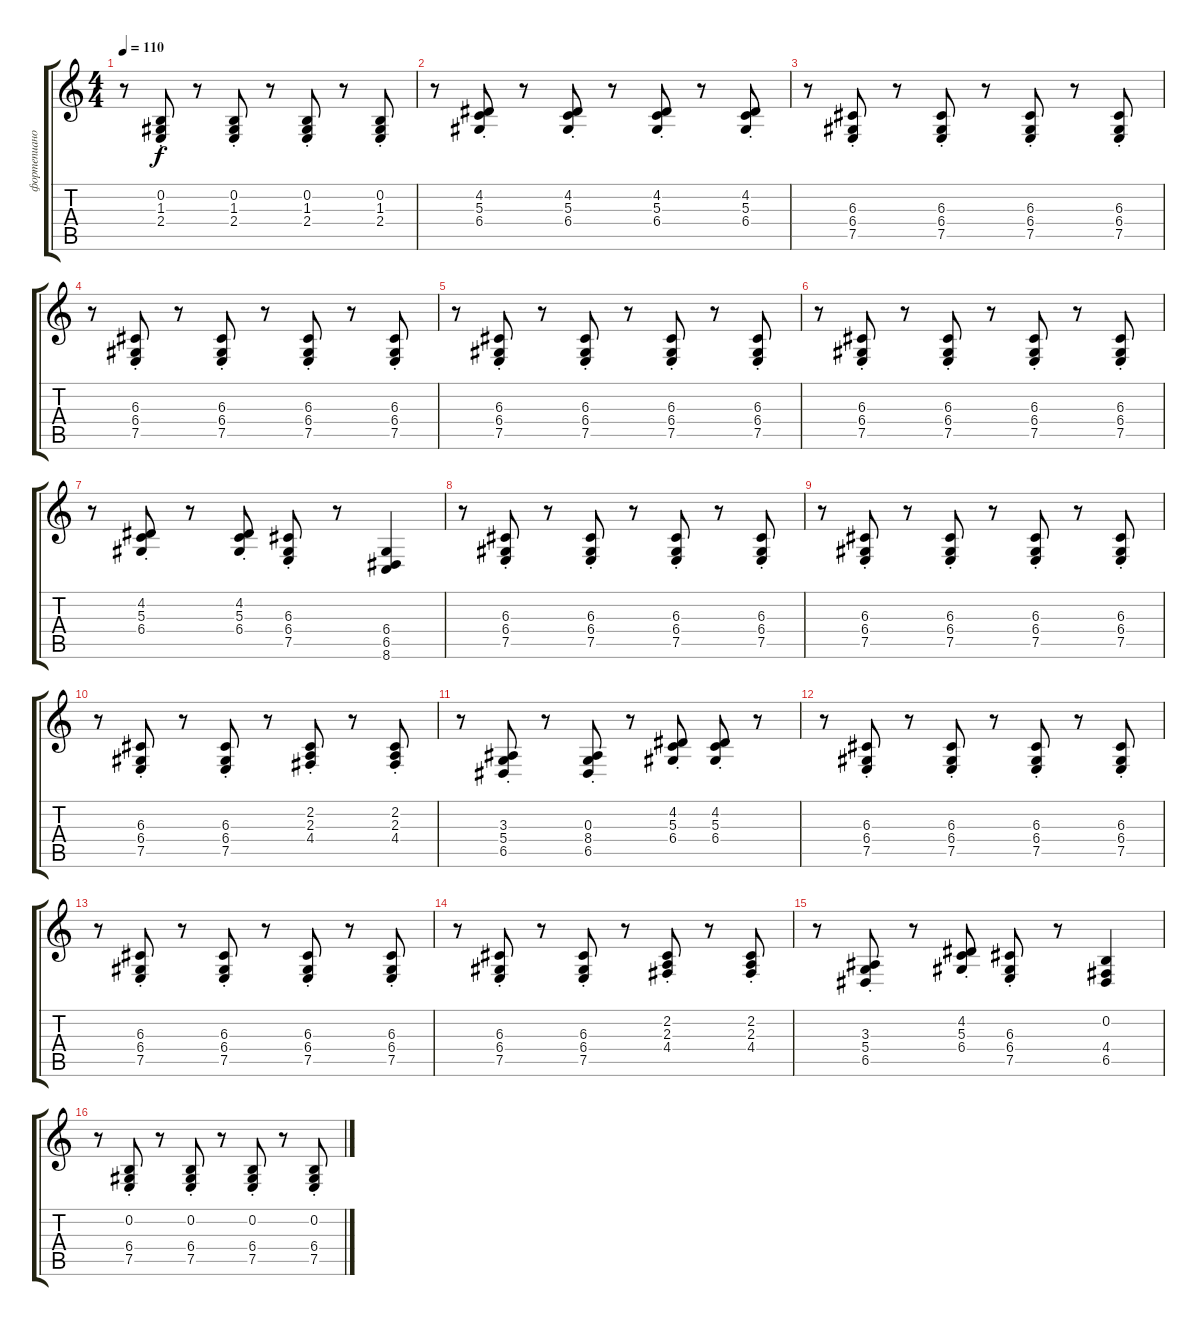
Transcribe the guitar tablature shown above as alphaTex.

\track ("фортепиано (аккорды)" "фортепиано") {instrument acousticgrandpiano}
\staff {score tabs}
\tuning (E4 B3 G3 D3 A2 E2) {hide}
\ts (4 4)
\tempo 110
\clef g2
\ks c
r.8{dy f} (0.2{st} 1.3{st} 2.4{st}).8 r.8 (0.2{st} 1.3{st} 2.4{st}).8 r.8 (0.2{st} 1.3{st} 2.4{st}).8 r.8 (0.2{st} 1.3{st} 2.4{st}).8 |
r.8 (4.2{st} 5.3{st} 6.4{st}).8 r.8 (4.2{st} 5.3{st} 6.4{st}).8 r.8 (4.2{st} 5.3{st} 6.4{st}).8 r.8 (4.2{st} 5.3{st} 6.4{st}).8 |
r.8 (6.3{st} 6.4{st} 7.5{st}).8 r.8 (6.3{st} 6.4{st} 7.5{st}).8 r.8 (6.3{st} 6.4{st} 7.5{st}).8 r.8 (6.3{st} 6.4{st} 7.5{st}).8 |
r.8 (6.3{st} 6.4{st} 7.5{st}).8 r.8 (6.3{st} 6.4{st} 7.5{st}).8 r.8 (6.3{st} 6.4{st} 7.5{st}).8 r.8 (6.3{st} 6.4{st} 7.5{st}).8 |
r.8 (6.3{st} 6.4{st} 7.5{st}).8 r.8 (6.3{st} 6.4{st} 7.5{st}).8 r.8 (6.3{st} 6.4{st} 7.5{st}).8 r.8 (6.3{st} 6.4{st} 7.5{st}).8 |
r.8 (6.3{st} 6.4{st} 7.5{st}).8 r.8 (6.3{st} 6.4{st} 7.5{st}).8 r.8 (6.3{st} 6.4{st} 7.5{st}).8 r.8 (6.3{st} 6.4{st} 7.5{st}).8 |
r.8 (4.2{st} 5.3{st} 6.4{st}).8 r.8 (4.2{st} 5.3{st} 6.4{st}).8 (6.3{st} 6.4{st} 7.5{st}).8 r.8 (6.4 6.5 8.6).4 |
r.8 (6.3{st} 6.4{st} 7.5{st}).8 r.8 (6.3{st} 6.4{st} 7.5{st}).8 r.8 (6.3{st} 6.4{st} 7.5{st}).8 r.8 (6.3{st} 6.4{st} 7.5{st}).8 |
r.8 (6.3{st} 6.4{st} 7.5{st}).8 r.8 (6.3{st} 6.4{st} 7.5{st}).8 r.8 (6.3{st} 6.4{st} 7.5{st}).8 r.8 (6.3{st} 6.4{st} 7.5{st}).8 |
r.8 (6.3{st} 6.4{st} 7.5{st}).8 r.8 (6.3{st} 6.4{st} 7.5{st}).8 r.8 (2.2{st} 2.3{st} 4.4{st}).8 r.8 (2.2{st} 2.3{st} 4.4{st}).8 |
r.8 (3.3{st} 5.4{st} 6.5{st}).8 r.8 (0.3{st} 8.4{st} 6.5{st}).8 r.8 (4.2{st} 5.3{st} 6.4{st}).8 (4.2{st} 5.3{st} 6.4{st}).8 r.8 |
r.8 (6.3{st} 6.4{st} 7.5{st}).8 r.8 (6.3{st} 6.4{st} 7.5{st}).8 r.8 (6.3{st} 6.4{st} 7.5{st}).8 r.8 (6.3{st} 6.4{st} 7.5{st}).8 |
r.8 (6.3{st} 6.4{st} 7.5{st}).8 r.8 (6.3{st} 6.4{st} 7.5{st}).8 r.8 (6.3{st} 6.4{st} 7.5{st}).8 r.8 (6.3{st} 6.4{st} 7.5{st}).8 |
r.8 (6.3{st} 6.4{st} 7.5{st}).8 r.8 (6.3{st} 6.4{st} 7.5{st}).8 r.8 (2.2{st} 2.3{st} 4.4{st}).8 r.8 (2.2{st} 2.3{st} 4.4{st}).8 |
r.8 (3.3{st} 5.4{st} 6.5{st}).8 r.8 (4.2{st} 5.3{st} 6.4{st}).8 (6.3{st} 6.4{st} 7.5{st}).8 r.8 (0.2 4.4 6.5).4 |
r.8 (0.2{st} 6.4{st} 7.5{st}).8 r.8 (0.2{st} 6.4{st} 7.5{st}).8 r.8 (0.2{st} 6.4{st} 7.5{st}).8 r.8 (0.2{st} 6.4{st} 7.5{st}).8
